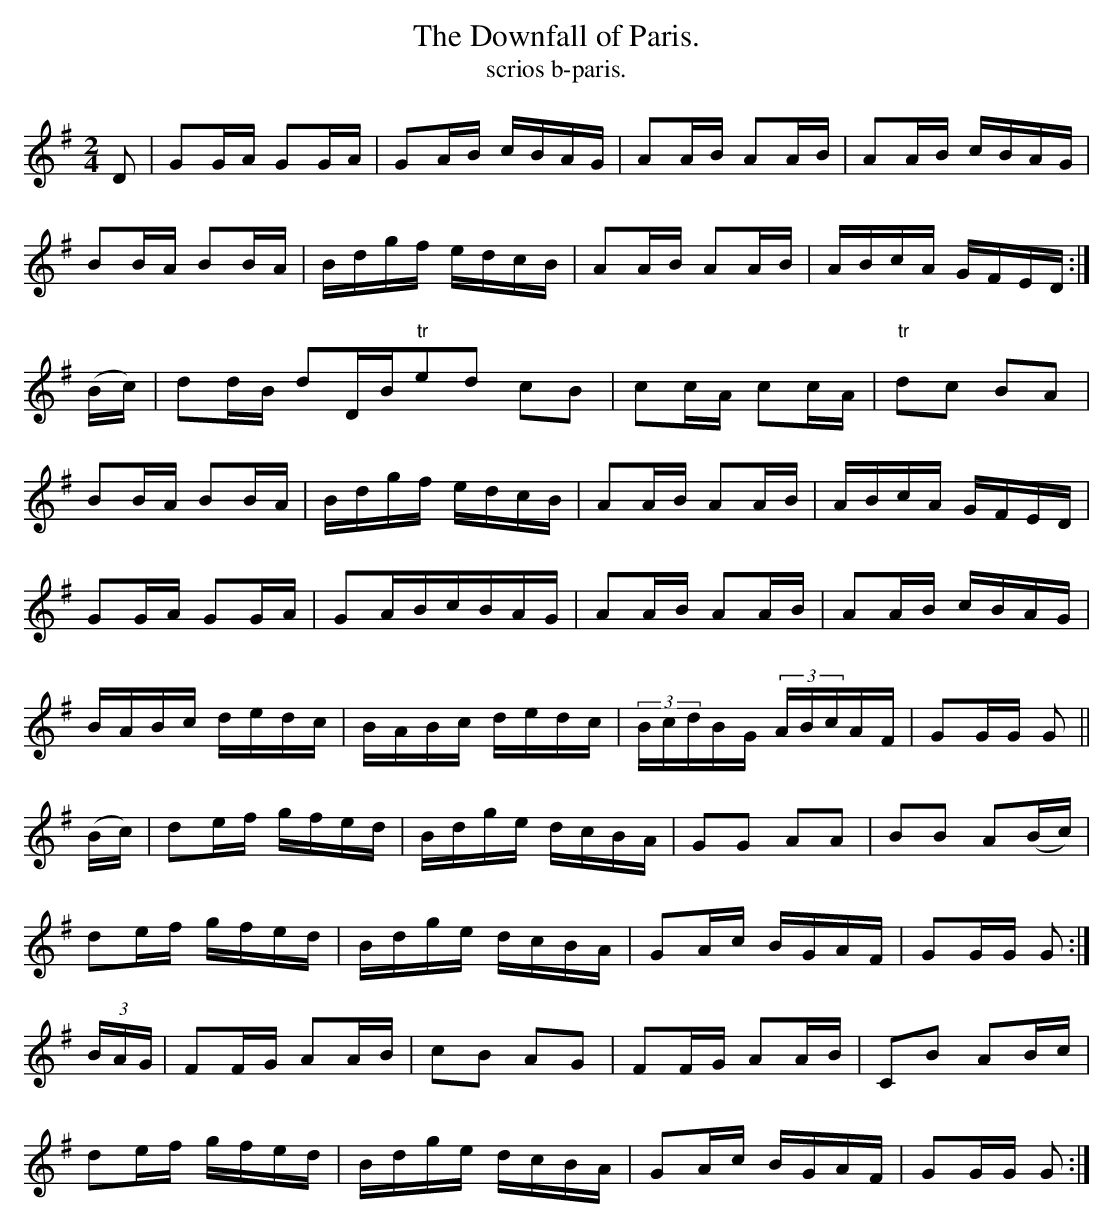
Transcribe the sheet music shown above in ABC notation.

X:1
T: Downfall of Paris., The
T: scrios b-paris.
L: 1/16
M: 2/4
K: G
D2|G2GA G2GA|G2AB cBAG|A2AB A2AB|A2AB cBAG|
B2BA B2BA|Bdgf edcB|A2AB A2AB|ABcA GFED:|
(Bc)|d2dB d2DB"tr"e2d2 c2B2|c2cA c2cA|"tr"d2c2 B2A2|
B2BA B2BA|Bdgf edcB|A2AB A2AB|ABcA GFED|
G2GA G2GA|G2ABcBAG|A2AB A2AB|A2AB cBAG|
BABc dedc|BABc dedc|(3BcdBG (3ABcAF|G2GG G2||
(Bc)|d2ef gfed|Bdge dcBA|G2G2 A2A2|B2B2 A2(Bc)|
d2ef gfed|Bdge dcBA|G2Ac BGAF|G2GG G2:|
(3BAG|F2FG A2AB|c2B2 A2G2|F2FG A2AB|C2B2 A2Bc|
d2ef gfed|Bdge dcBA|G2Ac BGAF|G2GG G2:|
